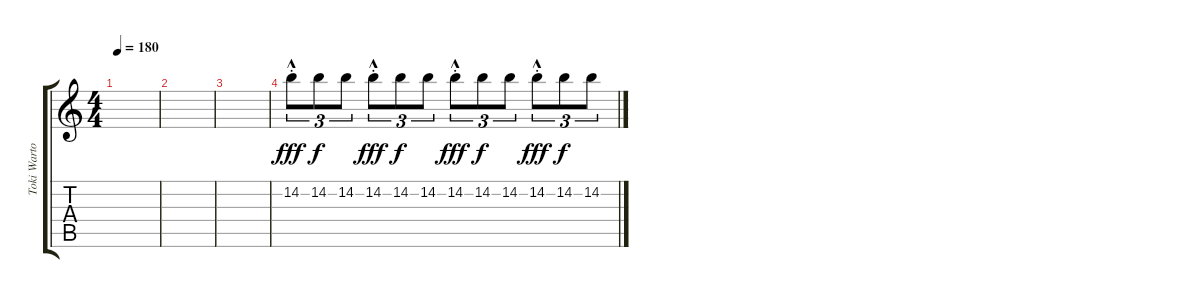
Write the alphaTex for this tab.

\track ("Toki Wartooth Solo" "Toki Warto") {instrument overdrivenguitar}
\staff {score tabs}
\tuning (Db4 A3 F3 Bb2 F2 C2) {hide}
\ts (4 4)
\tempo 180
\clef g2
\ks c
|
|
|
14.2{hac st}.8{tu (3 2) dy fff} 14.2.8{tu (3 2) dy f} 14.2.8{tu (3 2)} 14.2{hac st}.8{tu (3 2) dy fff} 14.2.8{tu (3 2) dy f} 14.2.8{tu (3 2)} 14.2{hac st}.8{tu (3 2) dy fff} 14.2.8{tu (3 2) dy f} 14.2.8{tu (3 2)} 14.2{hac st}.8{tu (3 2) dy fff} 14.2.8{tu (3 2) dy f} 14.2.8{tu (3 2)}
